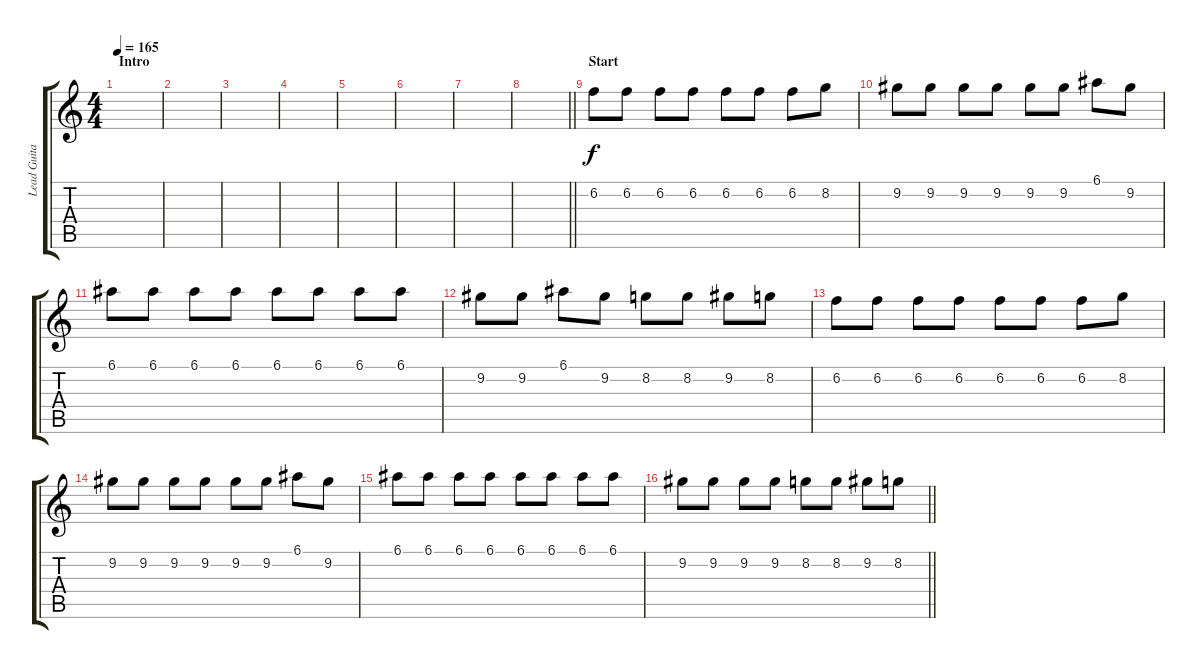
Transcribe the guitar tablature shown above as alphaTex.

\track ("Lead Guitar" "Lead Guita") {instrument overdrivenguitar}
\staff {score tabs}
\tuning (E4 B3 G3 D3 A2 E2) {hide}
\ts (4 4)
\section ("" "Intro")
\tempo 165
\clef g2
\ks c
|
|
|
|
|
|
|
\barLineRight lightlight
|
\section ("" "Start")
6.2.8 6.2.8 6.2.8 6.2.8 6.2.8 6.2.8 6.2.8 8.2.8 |
9.2.8 9.2.8 9.2.8 9.2.8 9.2.8 9.2.8 6.1.8 9.2.8 |
6.1.8 6.1.8 6.1.8 6.1.8 6.1.8 6.1.8 6.1.8 6.1.8 |
9.2.8 9.2.8 6.1.8 9.2.8 8.2.8 8.2.8 9.2.8 8.2.8 |
6.2.8 6.2.8 6.2.8 6.2.8 6.2.8 6.2.8 6.2.8 8.2.8 |
9.2.8 9.2.8 9.2.8 9.2.8 9.2.8 9.2.8 6.1.8 9.2.8 |
6.1.8 6.1.8 6.1.8 6.1.8 6.1.8 6.1.8 6.1.8 6.1.8 |
\barLineRight lightlight
9.2.8 9.2.8 9.2.8 9.2.8 8.2.8 8.2.8 9.2.8 8.2.8
